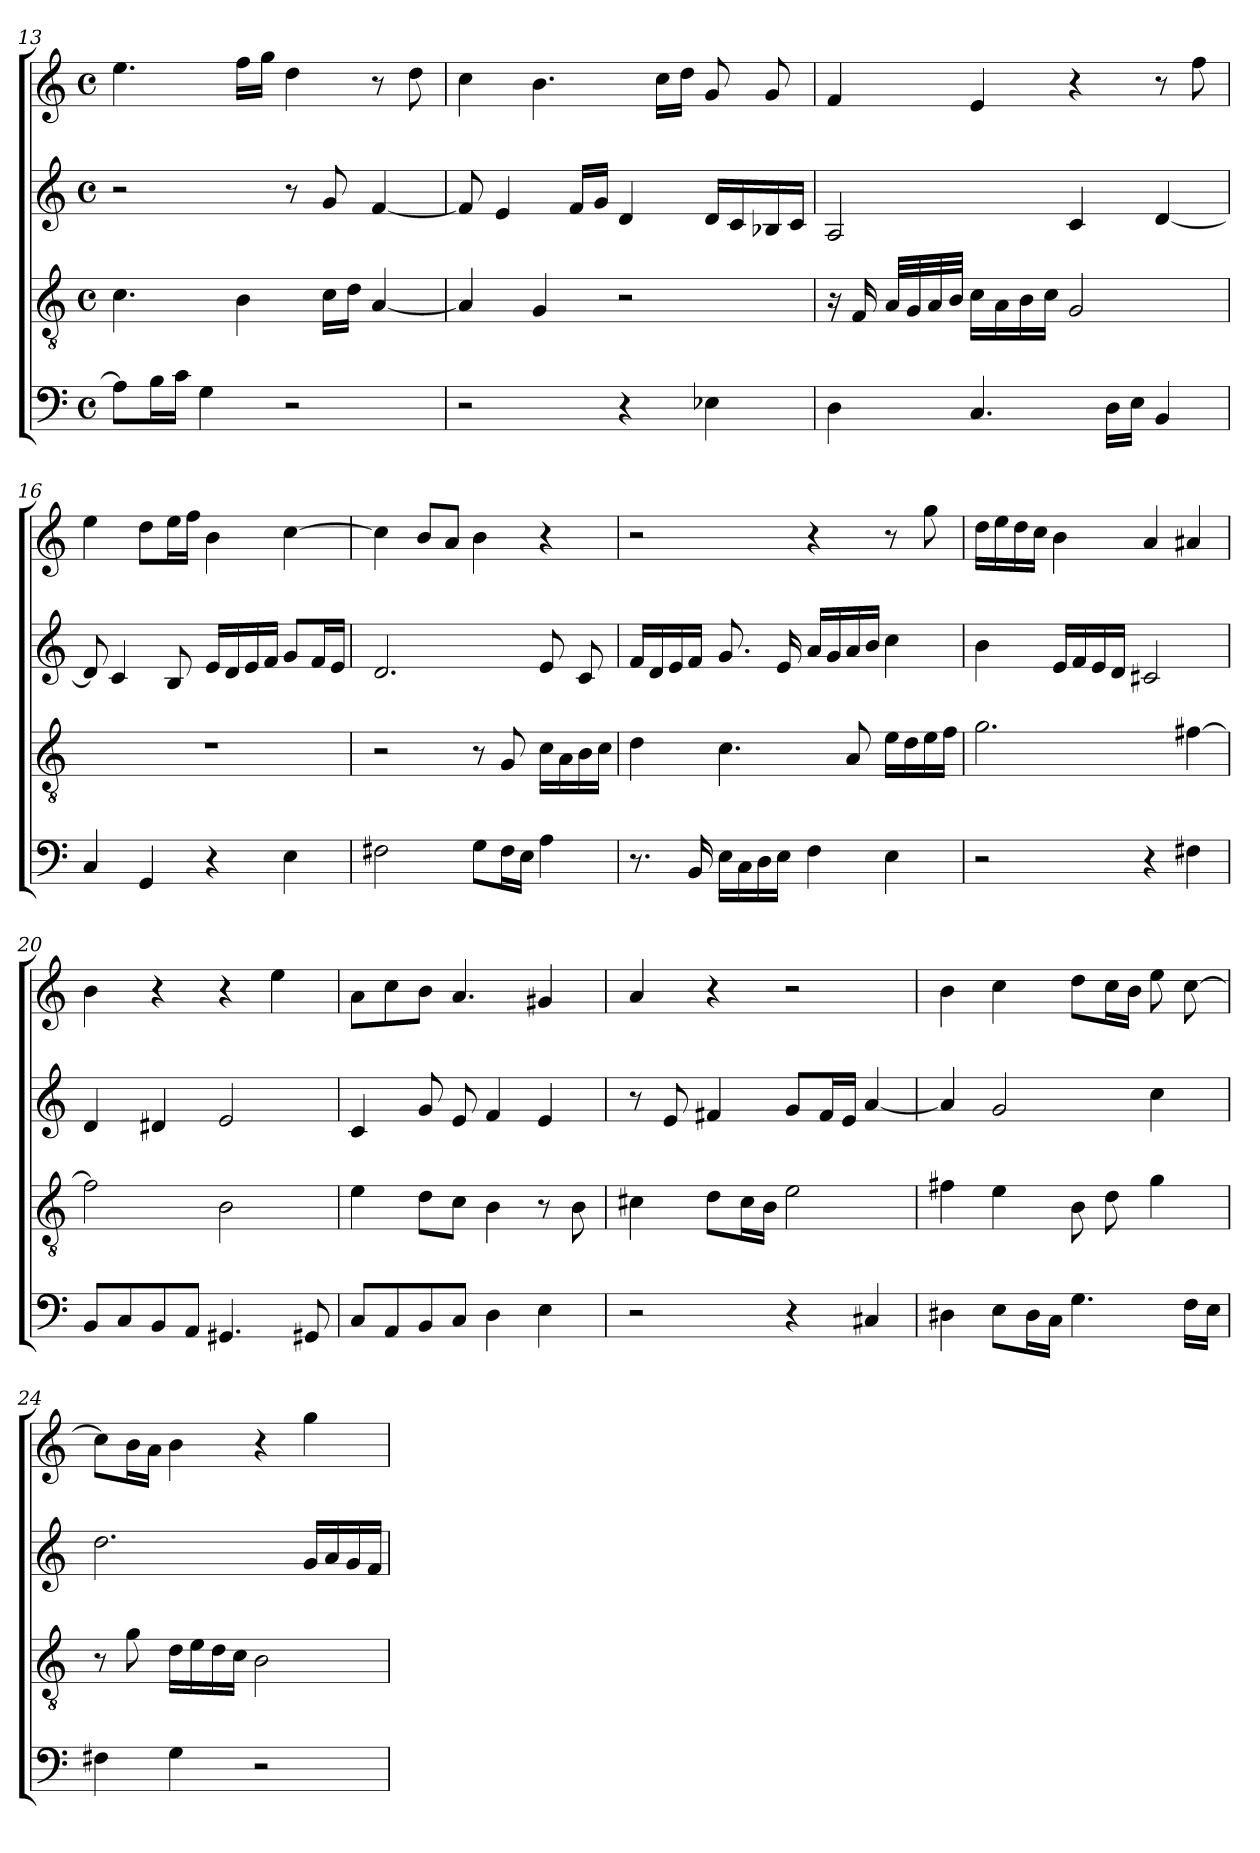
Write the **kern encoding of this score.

**kern	**kern	**kern	**kern
*part4	*part3	*part2	*part1
*staff4	*staff3	*staff2	*staff1
*clefF4	*clefGv2	*clefG2	*clefG2
*k[]	*k[]	*k[]	*k[]
*C:	*C:	*C:	*C:
*M4/4	*M4/4	*M4/4	*M4/4
*met(c)	*met(c)	*met(c)	*met(c)
=13	=13	=13	=13
8A\L]	4.c\	2r	4.ee\
16B\L	.	.	.
16c\JJ	.	.	.
4G\	.	.	.
.	4B\	.	16ff\LL
.	.	.	16gg\JJ
2r	.	8r	4dd\
.	16c\LL	8g/	.
.	16d\JJ	.	.
.	[4A/	[4f/	8r
.	.	.	8dd\
=14	=14	=14	=14
2r	4A/]	8f/]	4cc\
.	.	4e/	.
.	4G/	.	4.b\
.	.	16f/LL	.
.	.	16g/JJ	.
4r	2r	4d/	.
.	.	.	16cc\LL
.	.	.	16dd\JJ
4E-X\	.	16d/LL	8g/
.	.	16c/	.
.	.	16B-X/	8g/
.	.	16c/JJ	.
=15	=15	=15	=15
4D\	16r	2A/	4f/
.	16F/	.	.
.	32A/LLL	.	.
.	32G/	.	.
.	32A/	.	.
.	32B/JJJ	.	.
4.C/	16c\LL	.	4e/
.	16A\	.	.
.	16B\	.	.
.	16c\JJ	.	.
.	2G/	4c/	4r
16D\LL	.	.	.
16E\JJ	.	.	.
4BB/	.	[4d/	8r
.	.	.	8ff\
=16	=16	=16	=16
4C/	1r	8d/]	4ee\
.	.	4c/	.
4GG/	.	.	8dd\L
.	.	8B/	16ee\L
.	.	.	16ff\JJ
4r	.	16e/LL	4b\
.	.	16d/	.
.	.	16e/	.
.	.	16f/JJ	.
4E\	.	8g/L	[4cc\
.	.	16f/L	.
.	.	16e/JJ	.
=17	=17	=17	=17
2F#X\	2r	2.d/	4cc\]
.	.	.	8b/L
.	.	.	8a/J
8G\L	8r	.	4b\
16F#\L	8G/	.	.
16E\JJ	.	.	.
4A\	16c\LL	8e/	4r
.	16A\	.	.
.	16B\	8c/	.
.	16c\JJ	.	.
=18	=18	=18	=18
8.r	4d\	16f/LL	2r
.	.	16d/	.
.	.	16e/	.
16BB/	.	16f/JJ	.
16E\LL	4.c\	8.g/	.
16C\	.	.	.
16D\	.	.	.
16E\JJ	.	16e/	.
4F\	.	16a/LL	4r
.	.	16g/	.
.	8A/	16a/	.
.	.	16b/JJ	.
4E\	16e\LL	4cc\	8r
.	16d\	.	.
.	16e\	.	8gg\
.	16f\JJ	.	.
=19	=19	=19	=19
2r	2.g\	4b\	16dd\LL
.	.	.	16ee\
.	.	.	16dd\
.	.	.	16cc\JJ
.	.	16e/LL	4b\
.	.	16f/	.
.	.	16e/	.
.	.	16d/JJ	.
4r	.	2c#X/	4a/
4F#X\	[4f#X\	.	4a#X/
=20	=20	=20	=20
8BB/L	2f#\]	4d/	4b\
8C/	.	.	.
8BB/	.	4d#X/	4r
8AA/J	.	.	.
4.GG#X/	2B\	2e/	4r
.	.	.	4ee\
8GG#X/	.	.	.
=21	=21	=21	=21
8C/L	4e\	4c/	8a\L
8AA/	.	.	8cc\
8BB/	8d\L	8g/	8b\J
8C/J	8c\J	8e/	4.a/
4D\	4B\	4f/	.
4E\	8r	4e/	4g#X/
.	8B\	.	.
=22	=22	=22	=22
2r	4c#X\	8r	4a/
.	.	8e/	.
.	8d\L	4f#X/	4r
.	16c#\L	.	.
.	16B\JJ	.	.
4r	2e\	8g/L	2r
.	.	16f#/L	.
.	.	16e/JJ	.
4C#X/	.	[4a/	.
=23	=23	=23	=23
4D#X\	4f#X\	4a/]	4b\
8E\L	4e\	2g/	4cc\
16D#\L	.	.	.
16C\JJ	.	.	.
4.G\	8B\	.	8dd\L
.	8d\	.	16cc\L
.	.	.	16b\JJ
.	4g\	4cc\	8ee\
16F\LL	.	.	[8cc\
16E\JJ	.	.	.
=24	=24	=24	=24
4F#X\	8r	2.dd\	8cc\L]
.	8g\	.	16b\L
.	.	.	16a\JJ
4G\	16d\LL	.	4b\
.	16e\	.	.
.	16d\	.	.
.	16c\JJ	.	.
2r	2B\	.	4r
.	.	16g/LL	4gg\
.	.	16a/	.
.	.	16g/	.
.	.	16f/JJ	.
=	=	=	=
*-	*-	*-	*-
